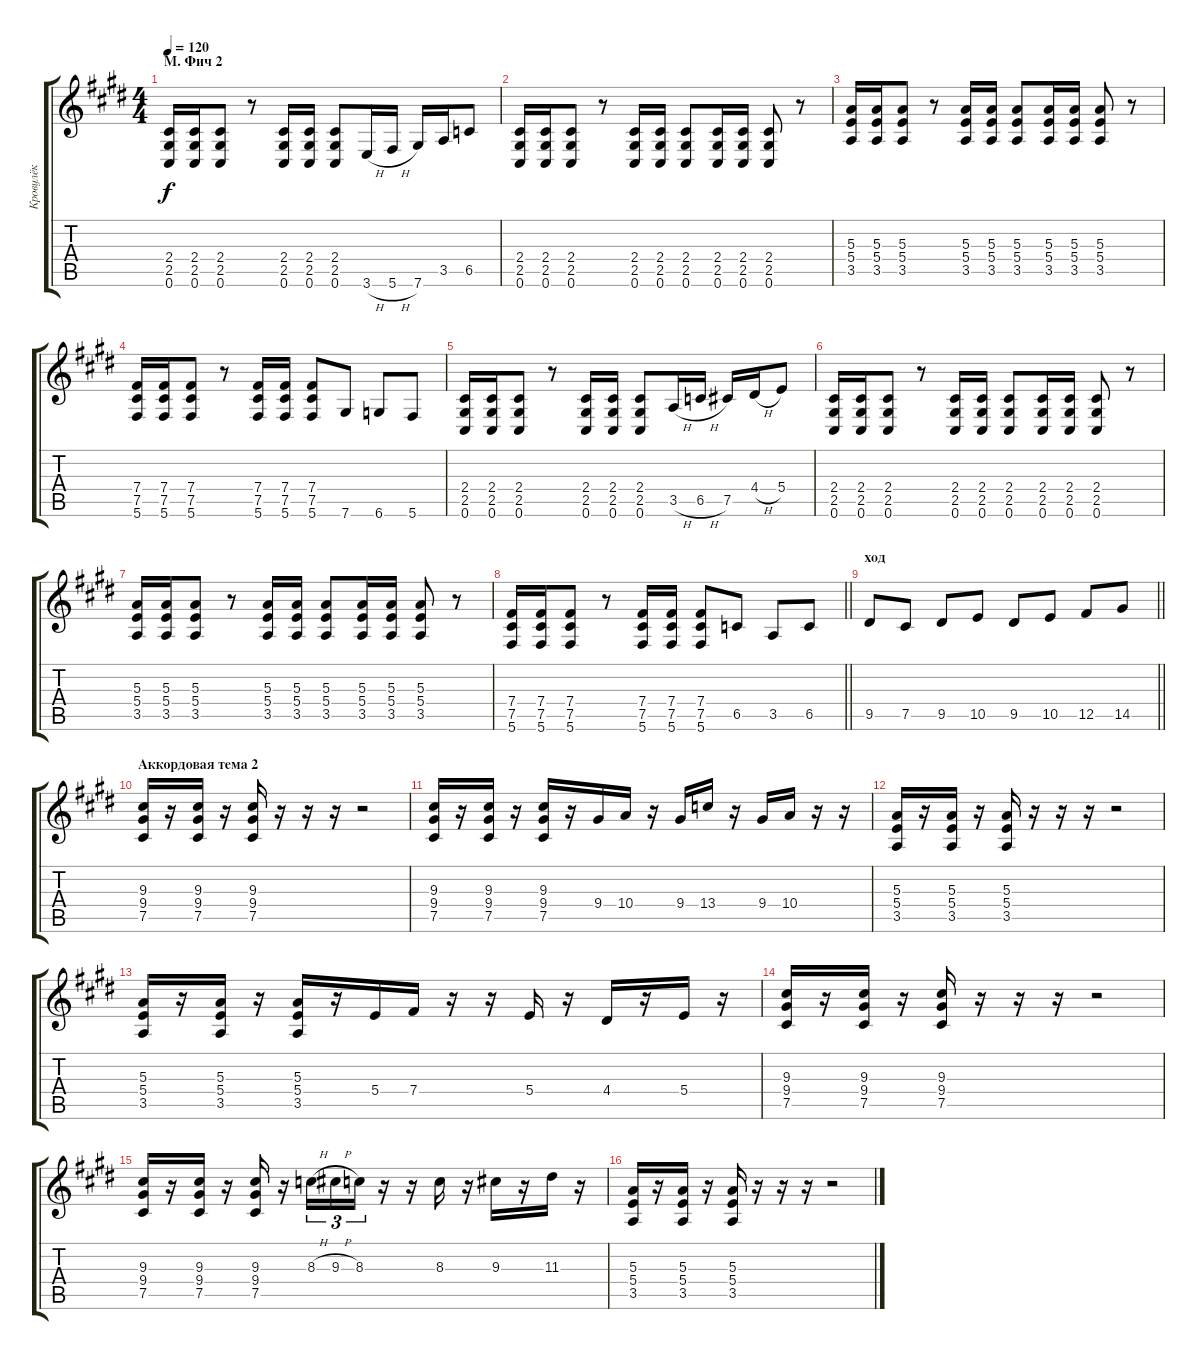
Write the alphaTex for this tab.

\track ("Кровулёк" "Кровулёк") {instrument overdrivenguitar}
\staff {score tabs}
\tuning (Db4 Ab3 E3 B2 Gb2 Db2) {hide}
\ts (4 4)
\section ("" "М. Фич 2")
\tempo 120
\clef g2
\ks e
(2.4 2.5 0.6).16{dy f} (2.4 2.5 0.6).16 (2.4 2.5 0.6).8 r.8 (2.4 2.5 0.6).16 (2.4 2.5 0.6).16 (2.4 2.5 0.6).8 3.6{h}.16 5.6{h}.16 7.6.16 3.5.16 6.5.8 |
(2.4 2.5 0.6).16 (2.4 2.5 0.6).16 (2.4 2.5 0.6).8 r.8 (2.4 2.5 0.6).16 (2.4 2.5 0.6).16 (2.4 2.5 0.6).8 (2.4 2.5 0.6).16 (2.4 2.5 0.6).16 (2.4 2.5 0.6).8 r.8 |
(5.3 5.4 3.5).16 (5.3 5.4 3.5).16 (5.3 5.4 3.5).8 r.8 (5.3 5.4 3.5).16 (5.3 5.4 3.5).16 (5.3 5.4 3.5).8 (5.3 5.4 3.5).16 (5.3 5.4 3.5).16 (5.3 5.4 3.5).8 r.8 |
(7.4 7.5 5.6).16 (7.4 7.5 5.6).16 (7.4 7.5 5.6).8 r.8 (7.4 7.5 5.6).16 (7.4 7.5 5.6).16 (7.4 7.5 5.6).8 7.6.8 6.6.8 5.6.8 |
(2.4 2.5 0.6).16 (2.4 2.5 0.6).16 (2.4 2.5 0.6).8 r.8 (2.4 2.5 0.6).16 (2.4 2.5 0.6).16 (2.4 2.5 0.6).8 3.5{h}.16 6.5{h}.16 7.5.16 4.4{h}.16 5.4.8 |
(2.4 2.5 0.6).16 (2.4 2.5 0.6).16 (2.4 2.5 0.6).8 r.8 (2.4 2.5 0.6).16 (2.4 2.5 0.6).16 (2.4 2.5 0.6).8 (2.4 2.5 0.6).16 (2.4 2.5 0.6).16 (2.4 2.5 0.6).8 r.8 |
(5.3 5.4 3.5).16 (5.3 5.4 3.5).16 (5.3 5.4 3.5).8 r.8 (5.3 5.4 3.5).16 (5.3 5.4 3.5).16 (5.3 5.4 3.5).8 (5.3 5.4 3.5).16 (5.3 5.4 3.5).16 (5.3 5.4 3.5).8 r.8 |
\barLineRight lightlight
(7.4 7.5 5.6).16 (7.4 7.5 5.6).16 (7.4 7.5 5.6).8 r.8 (7.4 7.5 5.6).16 (7.4 7.5 5.6).16 (7.4 7.5 5.6).8 6.5.8 3.5.8 6.5.8 |
\section ("" "ход")
\barLineRight lightlight
9.5.8 7.5.8 9.5.8 10.5.8 9.5.8 10.5.8 12.5.8 14.5.8 |
\section ("" "Аккордовая тема 2")
(9.3 9.4 7.5).16 r.16 (9.3 9.4 7.5).16 r.16 (9.3 9.4 7.5).16 r.16 r.16 r.16 r.2 |
(9.3 9.4 7.5).16 r.16 (9.3 9.4 7.5).16 r.16 (9.3 9.4 7.5).16 r.16 9.4.16 10.4.16 r.16 9.4.16 13.4.16 r.16 9.4.16 10.4.16 r.16 r.16 |
(5.3 5.4 3.5).16 r.16 (5.3 5.4 3.5).16 r.16 (5.3 5.4 3.5).16 r.16 r.16 r.16 r.2 |
(5.3 5.4 3.5).16 r.16 (5.3 5.4 3.5).16 r.16 (5.3 5.4 3.5).16 r.16 5.4.16 7.4.16 r.16 r.16 5.4.16 r.16 4.4.16 r.16 5.4.16 r.16 |
(9.3 9.4 7.5).16 r.16 (9.3 9.4 7.5).16 r.16 (9.3 9.4 7.5).16 r.16 r.16 r.16 r.2 |
(9.3 9.4 7.5).16 r.16 (9.3 9.4 7.5).16 r.16 (9.3 9.4 7.5).16 r.16 8.3{h}.16{tu (3 2)} 9.3{h}.16{tu (3 2)} 8.3.16{tu (3 2)} r.16 r.16 8.3.16 r.16 9.3.16 r.16 11.3.16 r.16 |
(5.3 5.4 3.5).16 r.16 (5.3 5.4 3.5).16 r.16 (5.3 5.4 3.5).16 r.16 r.16 r.16 r.2
